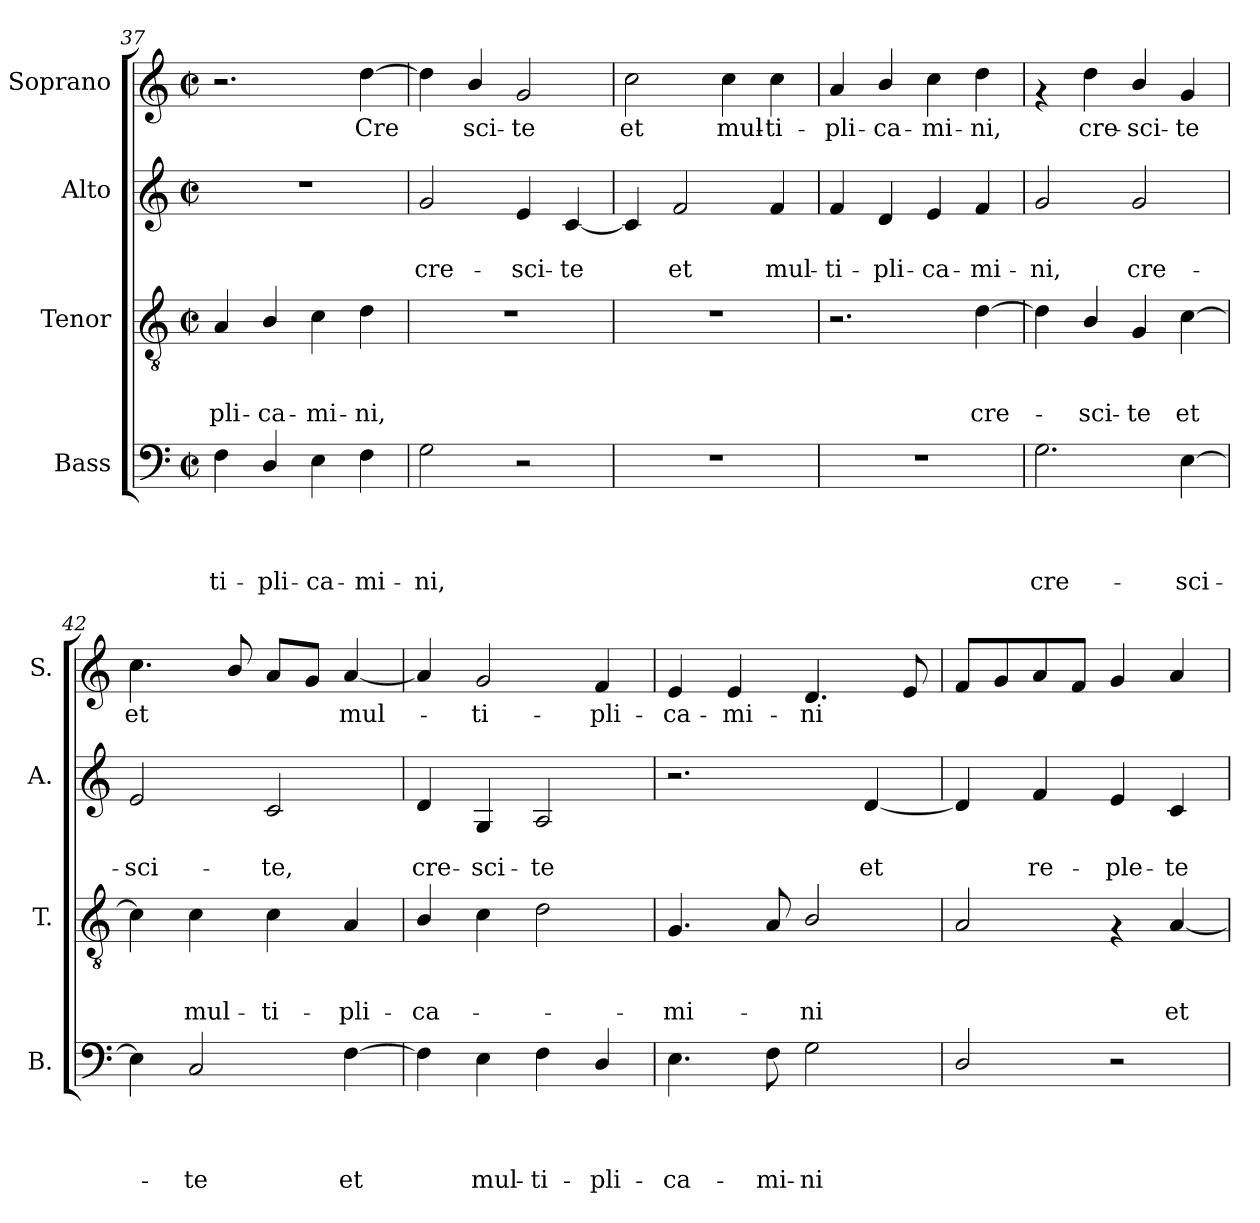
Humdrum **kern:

**kern	**text	**text	**text	**text	**kern	**text	**text	**text	**kern	**text	**text	**kern	**text
*part4	*part4	*part4	*part4	*part4	*part3	*part3	*part3	*part3	*part2	*part2	*part2	*part1	*part1
*staff4	*staff4	*staff4	*staff4	*staff4	*staff3	*staff3	*staff3	*staff3	*staff2	*staff2	*staff2	*staff1	*staff1
*I"Bass	*	*	*	*	*I"Tenor	*	*	*	*I"Alto	*	*	*I"Soprano	*
*I'B.	*	*	*	*	*I'T.	*	*	*	*I'A.	*	*	*I'S.	*
*clefF4	*	*	*	*	*clefGv2	*	*	*	*clefG2	*	*	*clefG2	*
*k[]	*	*	*	*	*k[]	*	*	*	*k[]	*	*	*k[]	*
*C:	*	*	*	*	*C:	*	*	*	*C:	*	*	*C:	*
*M2/2	*	*	*	*	*M2/2	*	*	*	*M2/2	*	*	*M2/2	*
*met(c|)	*	*	*	*	*met(c|)	*	*	*	*met(c|)	*	*	*met(c|)	*
=37	=37	=37	=37	=37	=37	=37	=37	=37	=37	=37	=37	=37	=37
!	!	!	!	!LO:LY:b	!	!	!	!LO:LY:b	!	!	!	!	!
4F\	.	.	.	-ti-	4A/	.	.	-pli-	1r	.	.	2.r	.
!	!	!	!	!LO:LY:b	!	!	!	!LO:LY:b	!	!	!	!	!
4D/	.	.	.	-pli-	4B/	.	.	-ca-	.	.	.	.	.
!	!	!	!	!LO:LY:b	!	!	!	!LO:LY:b	!	!	!	!	!
4E\	.	.	.	-ca-	4c\	.	.	-mi-	.	.	.	.	.
!	!	!	!	!LO:LY:b	!	!	!	!LO:LY:b	!	!	!	!	!LO:LY:b
4F\	.	.	.	-mi-	4d\	.	.	-ni,	.	.	.	[>4dd\	Cre
!!LO:PB:g=z
=38	=38	=38	=38	=38	=38	=38	=38	=38	=38	=38	=38	=38	=38
!	!	!	!	!LO:LY:b	!	!	!	!	!	!	!LO:LY:b	!	!
2G\	.	.	.	-ni,	1r	.	.	.	2g/	.	cre-	4dd\]	.
!	!	!	!	!	!	!	!	!	!	!	!	!	!LO:LY:b
.	.	.	.	.	.	.	.	.	.	.	.	4b/	sci-
!	!	!	!	!	!	!	!	!	!	!	!LO:LY:b	!	!LO:LY:b
2r	.	.	.	.	.	.	.	.	4e/	.	-sci-	2g/	-te
!	!	!	!	!	!	!	!	!	!	!	!LO:LY:b	!	!
.	.	.	.	.	.	.	.	.	[<4c/	.	-te	.	.
=39	=39	=39	=39	=39	=39	=39	=39	=39	=39	=39	=39	=39	=39
!	!	!	!	!	!	!	!	!	!	!	!	!	!LO:LY:b
1r	.	.	.	.	1r	.	.	.	4c/]	.	.	2cc\	et
!	!	!	!	!	!	!	!	!	!	!	!LO:LY:b	!	!
.	.	.	.	.	.	.	.	.	2f/	.	et	.	.
!	!	!	!	!	!	!	!	!	!	!	!	!	!LO:LY:b
.	.	.	.	.	.	.	.	.	.	.	.	4cc\	mul-
!	!	!	!	!	!	!	!	!	!	!	!LO:LY:b	!	!LO:LY:b
.	.	.	.	.	.	.	.	.	4f/	.	mul-	4cc\	-ti-
=40	=40	=40	=40	=40	=40	=40	=40	=40	=40	=40	=40	=40	=40
!	!	!	!	!	!	!	!	!	!	!	!LO:LY:b	!	!LO:LY:b
1r	.	.	.	.	2.r	.	.	.	4f/	.	-ti-	4a/	-pli-
!	!	!	!	!	!	!	!	!	!	!	!LO:LY:b	!	!LO:LY:b
.	.	.	.	.	.	.	.	.	4d/	.	-pli-	4b/	-ca-
!	!	!	!	!	!	!	!	!	!	!	!LO:LY:b	!	!LO:LY:b
.	.	.	.	.	.	.	.	.	4e/	.	-ca-	4cc\	-mi-
!	!	!	!	!	!	!	!	!LO:LY:b	!	!	!LO:LY:b	!	!LO:LY:b
.	.	.	.	.	[>4d\	.	.	cre-	4f/	.	-mi-	4dd\	-ni,
=41	=41	=41	=41	=41	=41	=41	=41	=41	=41	=41	=41	=41	=41
!	!	!	!	!LO:LY:b	!	!	!	!	!	!	!LO:LY:b	!	!
2.G\	.	.	.	cre-	4d\]	.	.	.	2g/	.	-ni,	4rf	.
!	!	!	!	!	!	!	!	!LO:LY:b	!	!	!	!	!LO:LY:b
.	.	.	.	.	4B/	.	.	-sci-	.	.	.	4dd\	cre-
!	!	!	!	!	!	!	!	!LO:LY:b	!	!	!LO:LY:b	!	!LO:LY:b
.	.	.	.	.	4G/	.	.	-te	2g/	.	cre-	4b/	-sci-
!	!	!	!	!LO:LY:b	!	!	!	!LO:LY:b	!	!	!	!	!LO:LY:b
[>4E\	.	.	.	-sci-	[>4c\	.	.	et	.	.	.	4g/	-te
=42	=42	=42	=42	=42	=42	=42	=42	=42	=42	=42	=42	=42	=42
!	!	!	!	!	!	!	!	!	!	!	!LO:LY:b	!	!LO:LY:b
4E\]	.	.	.	.	4c\]	.	.	.	2e/	.	-sci-	4.cc\	et
!	!	!	!	!LO:LY:b	!	!	!	!LO:LY:b	!	!	!	!	!
2C/	.	.	.	-te	4c\	.	.	mul-	.	.	.	.	.
.	.	.	.	.	.	.	.	.	.	.	.	8b/	.
!	!	!	!	!	!	!	!	!LO:LY:b	!	!	!LO:LY:b	!	!
.	.	.	.	.	4c\	.	.	-ti-	2c/	.	-te,	8a/L	.
.	.	.	.	.	.	.	.	.	.	.	.	8g/J	.
!	!	!	!	!LO:LY:b	!	!	!	!LO:LY:b	!	!	!	!	!LO:LY:b
[>4F\	.	.	.	et	4A/	.	.	-pli-	.	.	.	[<4a/	mul-
=43	=43	=43	=43	=43	=43	=43	=43	=43	=43	=43	=43	=43	=43
!	!	!	!	!	!	!	!	!LO:LY:b	!	!	!LO:LY:b	!	!
4F\]	.	.	.	.	4B/	.	.	-ca-	4d/	.	cre-	4a/]	.
!	!	!	!	!LO:LY:b	!	!	!	!	!	!	!LO:LY:b	!	!LO:LY:b
4E\	.	.	.	mul-	4c\	.	.	.	4G/	.	-sci-	2g/	-ti-
!	!	!	!	!LO:LY:b	!	!	!	!	!	!	!LO:LY:b	!	!
4F\	.	.	.	-ti-	2d\	.	.	.	2A/	.	-te	.	.
!	!	!	!	!LO:LY:b	!	!	!	!	!	!	!	!	!LO:LY:b
4D/	.	.	.	-pli-	.	.	.	.	.	.	.	4f/	-pli-
!!LO:LB:g=z
=44	=44	=44	=44	=44	=44	=44	=44	=44	=44	=44	=44	=44	=44
!	!	!	!	!LO:LY:b	!	!	!	!LO:LY:b	!	!	!	!	!LO:LY:b
4.E\	.	.	.	-ca-	4.G/	.	.	-mi-	2.r	.	.	4e/	-ca-
!	!	!	!	!	!	!	!	!	!	!	!	!	!LO:LY:b
.	.	.	.	.	.	.	.	.	.	.	.	4e/	-mi-
!	!	!	!	!LO:LY:b	!	!	!	!	!	!	!	!	!
8F\	.	.	.	-mi-	8A/	.	.	.	.	.	.	.	.
!	!	!	!	!LO:LY:b	!	!	!	!LO:LY:b	!	!	!	!	!LO:LY:b
2G\	.	.	.	-ni	2B/	.	.	-ni	.	.	.	4.d/	-ni
!	!	!	!	!	!	!	!	!	!	!	!LO:LY:b	!	!
.	.	.	.	.	.	.	.	.	[<4d/	.	et	.	.
.	.	.	.	.	.	.	.	.	.	.	.	8e/	.
=45	=45	=45	=45	=45	=45	=45	=45	=45	=45	=45	=45	=45	=45
2D/	.	.	.	.	2A/	.	.	.	4d/]	.	.	8f/L	.
.	.	.	.	.	.	.	.	.	.	.	.	8g/	.
!	!	!	!	!	!	!	!	!	!	!	!LO:LY:b	!	!
.	.	.	.	.	.	.	.	.	4f/	.	re-	8a/	.
.	.	.	.	.	.	.	.	.	.	.	.	8f/J	.
!	!	!	!	!	!	!	!	!	!	!	!LO:LY:b	!	!
2r	.	.	.	.	4rF	.	.	.	4e/	.	-ple-	4g/	.
!	!	!	!	!	!	!	!	!LO:LY:b	!	!	!LO:LY:b	!	!
.	.	.	.	.	[<4A/	.	.	et	4c/	.	-te	4a/	.
=	=	=	=	=	=	=	=	=	=	=	=	=	=
*-	*-	*-	*-	*-	*-	*-	*-	*-	*-	*-	*-	*-	*-
